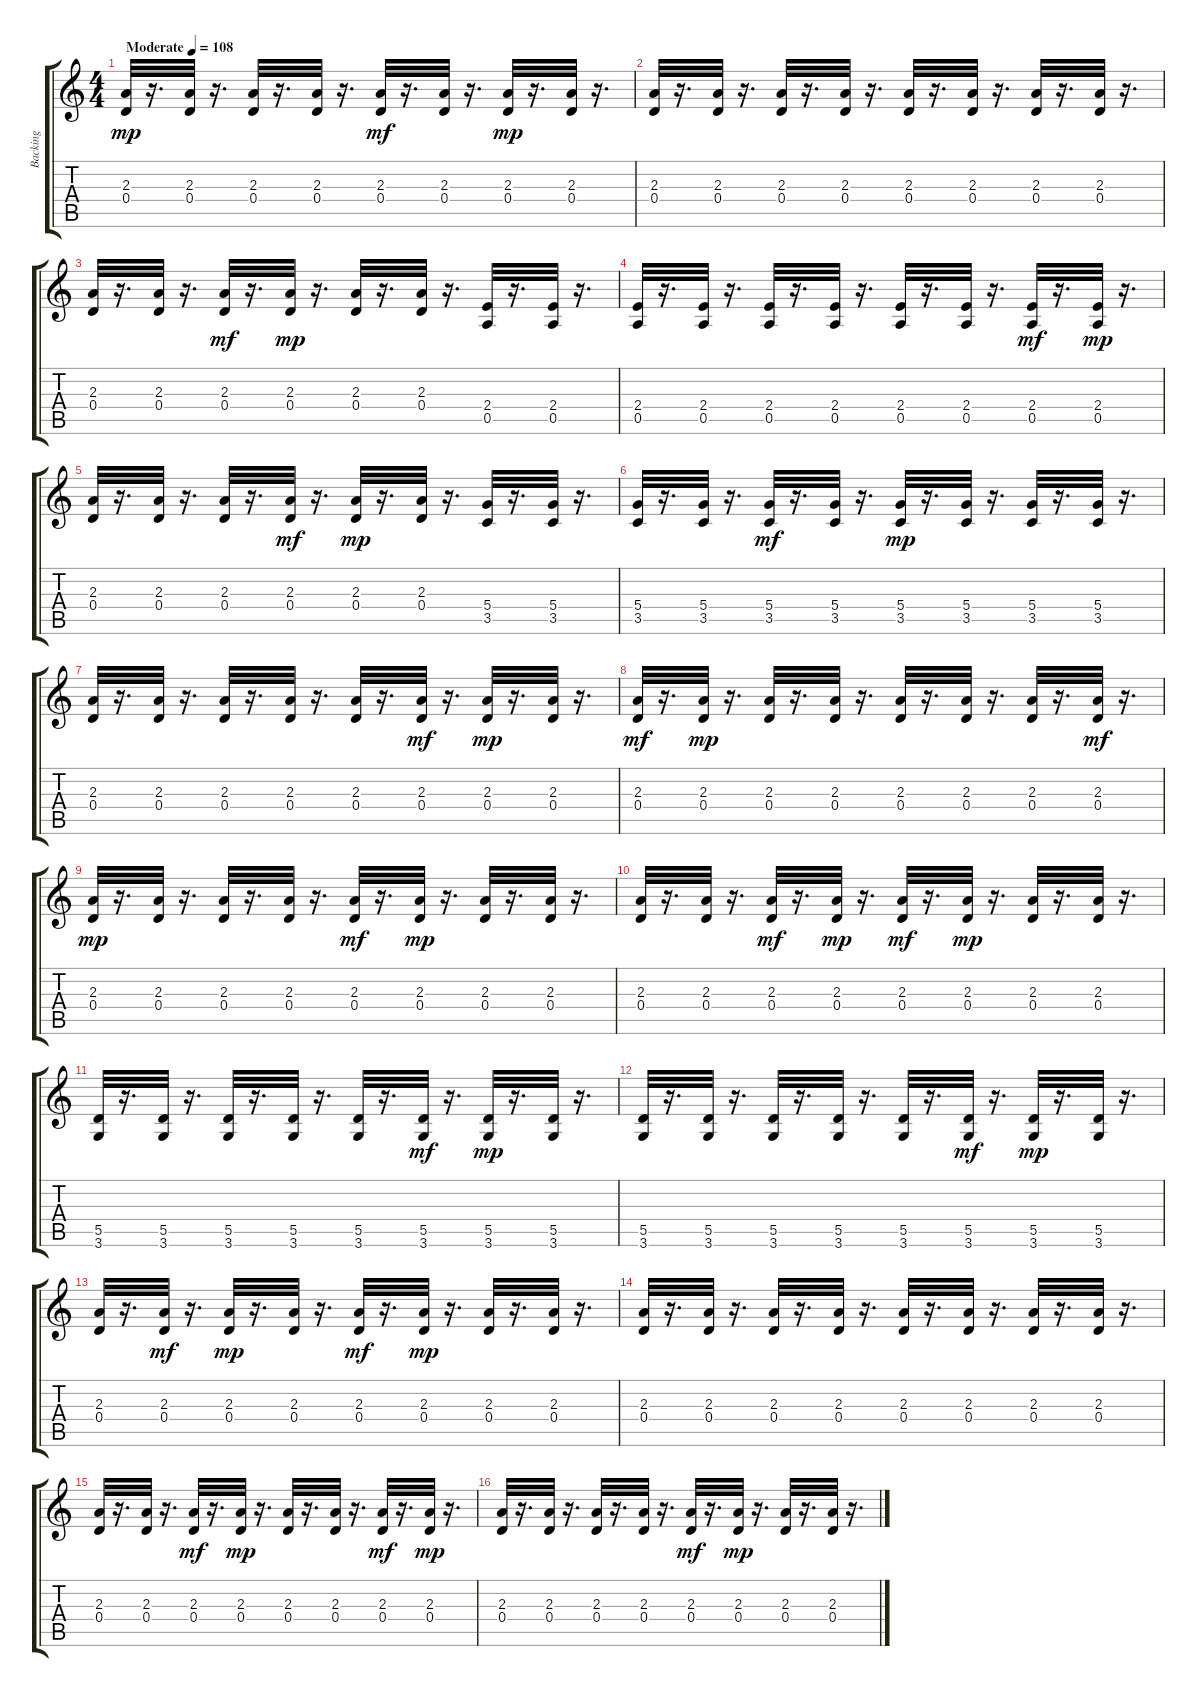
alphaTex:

\track ("Backing" "Backing") {instrument distortionguitar}
\staff {score tabs}
\tuning (E4 B3 G3 D3 A2 E2) {hide}
\ts (4 4)
\tempo (108 "Moderate")
\clef g2
\ks c
(2.3 0.4).32{dy mp instrument distortionguitar} r.16{d} (2.3 0.4).32 r.16{d} (2.3 0.4).32 r.16{d} (2.3 0.4).32 r.16{d} (2.3 0.4).32{dy mf} r.16{d} (2.3 0.4).32 r.16{d} (2.3 0.4).32{dy mp} r.16{d} (2.3 0.4).32 r.16{d} |
(2.3 0.4).32 r.16{d} (2.3 0.4).32 r.16{d} (2.3 0.4).32 r.16{d} (2.3 0.4).32 r.16{d} (2.3 0.4).32 r.16{d} (2.3 0.4).32 r.16{d} (2.3 0.4).32 r.16{d} (2.3 0.4).32 r.16{d} |
(2.3 0.4).32 r.16{d} (2.3 0.4).32 r.16{d} (2.3 0.4).32{dy mf} r.16{d} (2.3 0.4).32{dy mp} r.16{d} (2.3 0.4).32 r.16{d} (2.3 0.4).32 r.16{d} (2.4 0.5).32 r.16{d} (2.4 0.5).32 r.16{d} |
(2.4 0.5).32 r.16{d} (2.4 0.5).32 r.16{d} (2.4 0.5).32 r.16{d} (2.4 0.5).32 r.16{d} (2.4 0.5).32 r.16{d} (2.4 0.5).32 r.16{d} (2.4 0.5).32{dy mf} r.16{d} (2.4 0.5).32{dy mp} r.16{d} |
(2.3 0.4).32 r.16{d} (2.3 0.4).32 r.16{d} (2.3 0.4).32 r.16{d} (2.3 0.4).32{dy mf} r.16{d} (2.3 0.4).32{dy mp} r.16{d} (2.3 0.4).32 r.16{d} (5.4 3.5).32 r.16{d} (5.4 3.5).32 r.16{d} |
(5.4 3.5).32 r.16{d} (5.4 3.5).32 r.16{d} (5.4 3.5).32{dy mf} r.16{d} (5.4 3.5).32 r.16{d} (5.4 3.5).32{dy mp} r.16{d} (5.4 3.5).32 r.16{d} (5.4 3.5).32 r.16{d} (5.4 3.5).32 r.16{d} |
(2.3 0.4).32 r.16{d} (2.3 0.4).32 r.16{d} (2.3 0.4).32 r.16{d} (2.3 0.4).32 r.16{d} (2.3 0.4).32 r.16{d} (2.3 0.4).32{dy mf} r.16{d} (2.3 0.4).32{dy mp} r.16{d} (2.3 0.4).32 r.16{d} |
(2.3 0.4).32{dy mf} r.16{d} (2.3 0.4).32{dy mp} r.16{d} (2.3 0.4).32 r.16{d} (2.3 0.4).32 r.16{d} (2.3 0.4).32 r.16{d} (2.3 0.4).32 r.16{d} (2.3 0.4).32 r.16{d} (2.3 0.4).32{dy mf} r.16{d} |
(2.3 0.4).32{dy mp} r.16{d} (2.3 0.4).32 r.16{d} (2.3 0.4).32 r.16{d} (2.3 0.4).32 r.16{d} (2.3 0.4).32{dy mf} r.16{d} (2.3 0.4).32{dy mp} r.16{d} (2.3 0.4).32 r.16{d} (2.3 0.4).32 r.16{d} |
(2.3 0.4).32 r.16{d} (2.3 0.4).32 r.16{d} (2.3 0.4).32{dy mf} r.16{d} (2.3 0.4).32{dy mp} r.16{d} (2.3 0.4).32{dy mf} r.16{d} (2.3 0.4).32{dy mp} r.16{d} (2.3 0.4).32 r.16{d} (2.3 0.4).32 r.16{d} |
(5.5 3.6).32 r.16{d} (5.5 3.6).32 r.16{d} (5.5 3.6).32 r.16{d} (5.5 3.6).32 r.16{d} (5.5 3.6).32 r.16{d} (5.5 3.6).32{dy mf} r.16{d} (5.5 3.6).32{dy mp} r.16{d} (5.5 3.6).32 r.16{d} |
(5.5 3.6).32 r.16{d} (5.5 3.6).32 r.16{d} (5.5 3.6).32 r.16{d} (5.5 3.6).32 r.16{d} (5.5 3.6).32 r.16{d} (5.5 3.6).32{dy mf} r.16{d} (5.5 3.6).32{dy mp} r.16{d} (5.5 3.6).32 r.16{d} |
(2.3 0.4).32 r.16{d} (2.3 0.4).32{dy mf} r.16{d} (2.3 0.4).32{dy mp} r.16{d} (2.3 0.4).32 r.16{d} (2.3 0.4).32{dy mf} r.16{d} (2.3 0.4).32{dy mp} r.16{d} (2.3 0.4).32 r.16{d} (2.3 0.4).32 r.16{d} |
(2.3 0.4).32 r.16{d} (2.3 0.4).32 r.16{d} (2.3 0.4).32 r.16{d} (2.3 0.4).32 r.16{d} (2.3 0.4).32 r.16{d} (2.3 0.4).32 r.16{d} (2.3 0.4).32 r.16{d} (2.3 0.4).32 r.16{d} |
(2.3 0.4).32 r.16{d} (2.3 0.4).32 r.16{d} (2.3 0.4).32{dy mf} r.16{d} (2.3 0.4).32{dy mp} r.16{d} (2.3 0.4).32 r.16{d} (2.3 0.4).32 r.16{d} (2.3 0.4).32{dy mf} r.16{d} (2.3 0.4).32{dy mp} r.16{d} |
(2.3 0.4).32 r.16{d} (2.3 0.4).32 r.16{d} (2.3 0.4).32 r.16{d} (2.3 0.4).32 r.16{d} (2.3 0.4).32{dy mf} r.16{d} (2.3 0.4).32{dy mp} r.16{d} (2.3 0.4).32 r.16{d} (2.3 0.4).32 r.16{d}
